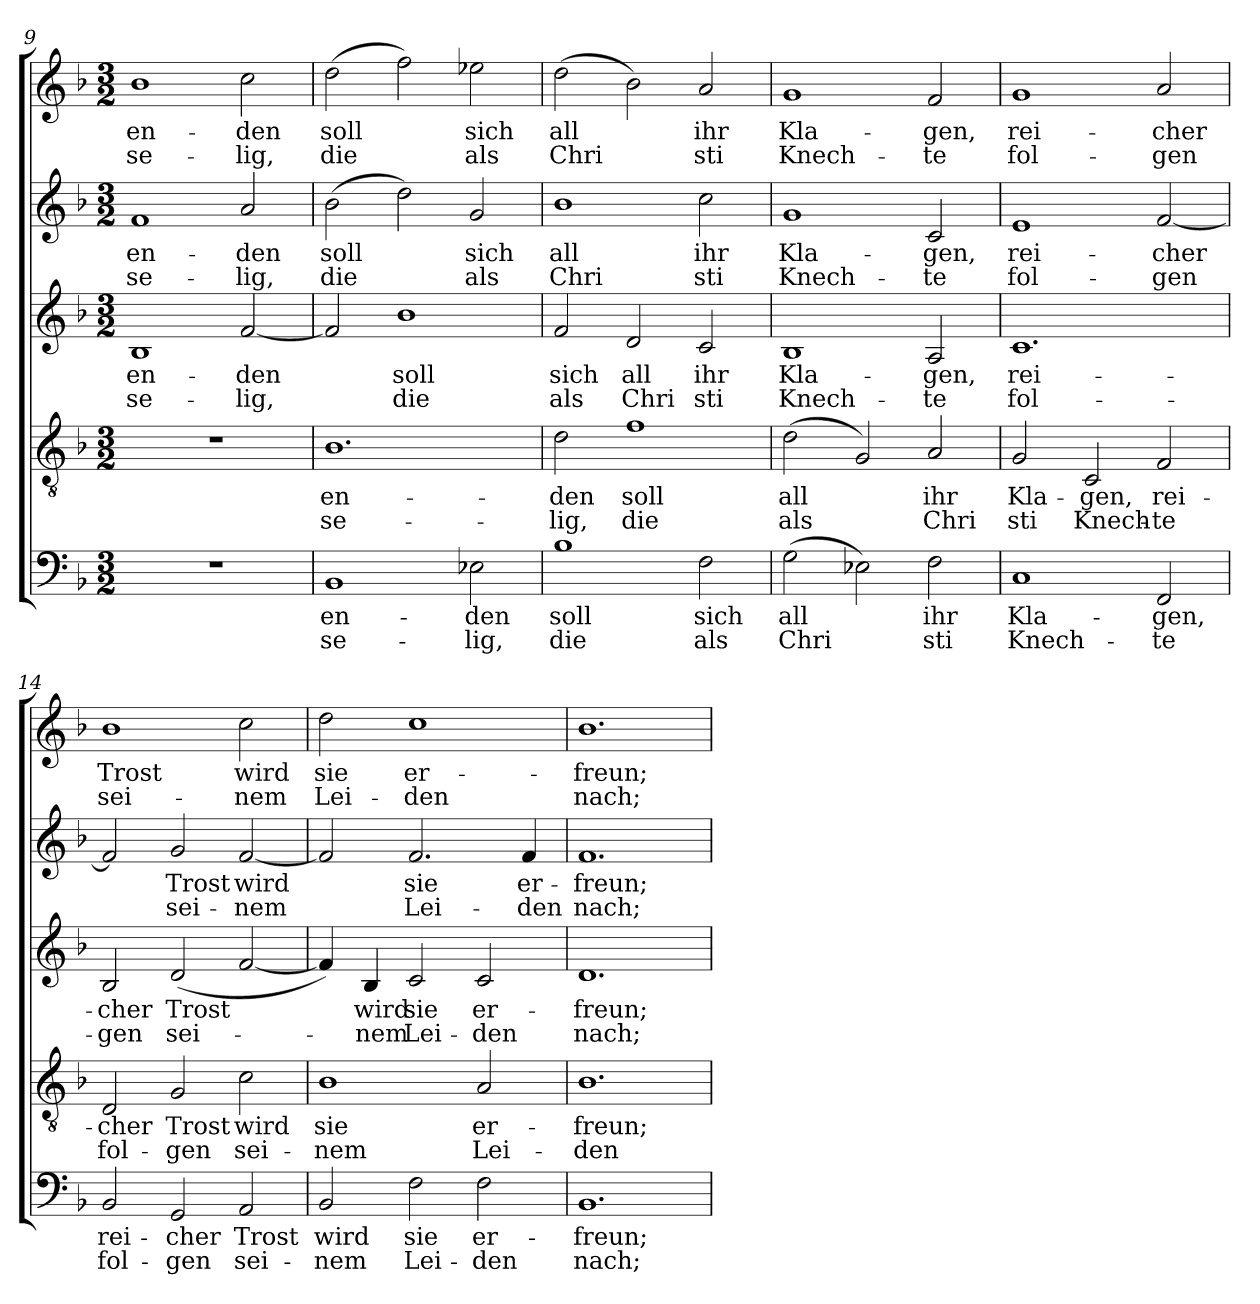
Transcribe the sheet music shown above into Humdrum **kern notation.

**kern	**text	**text	**kern	**text	**text	**kern	**text	**text	**kern	**text	**text	**kern	**text	**text
*part5	*part5	*part5	*part4	*part4	*part4	*part3	*part3	*part3	*part2	*part2	*part2	*part1	*part1	*part1
*staff5	*staff5	*staff5	*staff4	*staff4	*staff4	*staff3	*staff3	*staff3	*staff2	*staff2	*staff2	*staff1	*staff1	*staff1
*clefF4	*	*	*clefGv2	*	*	*clefG2	*	*	*clefG2	*	*	*clefG2	*	*
*k[b-]	*	*	*k[b-]	*	*	*k[b-]	*	*	*k[b-]	*	*	*k[b-]	*	*
*F:	*	*	*F:	*	*	*F:	*	*	*F:	*	*	*F:	*	*
*M3/2	*	*	*M3/2	*	*	*M3/2	*	*	*M3/2	*	*	*M3/2	*	*
=9	=9	=9	=9	=9	=9	=9	=9	=9	=9	=9	=9	=9	=9	=9
!	!	!	!	!	!	!	!LO:LY:b	!LO:LY:b	!	!LO:LY:b	!LO:LY:b	!	!LO:LY:b	!LO:LY:b
1.r	.	.	1.r	.	.	1B-	en-	se-	1f	en-	se-	1b-	en-	se-
!	!	!	!	!	!	!	!LO:LY:b	!LO:LY:b	!	!LO:LY:b	!LO:LY:b	!	!LO:LY:b	!LO:LY:b
.	.	.	.	.	.	[2f/	-den	-lig,	2a/	-den	-lig,	2cc\	-den	-lig,
=10	=10	=10	=10	=10	=10	=10	=10	=10	=10	=10	=10	=10	=10	=10
!	!LO:LY:b	!LO:LY:b	!	!LO:LY:b	!LO:LY:b	!	!	!	!	!LO:LY:b	!LO:LY:b	!	!LO:LY:b	!LO:LY:b
1BB-	en-	se-	1.B-	en-	se-	2f/]	.	.	(>2b-\	soll	die	(>2dd\	soll	die
!	!	!	!	!	!	!	!LO:LY:b	!LO:LY:b	!	!	!	!	!	!
.	.	.	.	.	.	1b-	soll	die	2dd\)	.	.	2ff\)	.	.
!	!LO:LY:b	!LO:LY:b	!	!	!	!	!	!	!	!LO:LY:b	!LO:LY:b	!	!LO:LY:b	!LO:LY:b
2E-X\	-den	-lig,	.	.	.	.	.	.	2g/	sich	als	2ee-X\	sich	als
=11	=11	=11	=11	=11	=11	=11	=11	=11	=11	=11	=11	=11	=11	=11
!	!LO:LY:b	!LO:LY:b	!	!LO:LY:b	!LO:LY:b	!	!LO:LY:b	!LO:LY:b	!	!LO:LY:b	!LO:LY:b	!	!LO:LY:b	!LO:LY:b
1B-	soll	die	2d\	-den	-lig,	2f/	sich	als	1b-	all	Chri	(>2dd\	all	Chri
!	!	!	!	!LO:LY:b	!LO:LY:b	!	!LO:LY:b	!LO:LY:b	!	!	!	!	!	!
.	.	.	1f	soll	die	2d/	all	Chri	.	.	.	2b-\)	.	.
!	!LO:LY:b	!LO:LY:b	!	!	!	!	!LO:LY:b	!LO:LY:b	!	!LO:LY:b	!LO:LY:b	!	!LO:LY:b	!LO:LY:b
2F\	sich	als	.	.	.	2c/	ihr	sti	2cc\	ihr	sti	2a/	ihr	sti
=12	=12	=12	=12	=12	=12	=12	=12	=12	=12	=12	=12	=12	=12	=12
!	!LO:LY:b	!LO:LY:b	!	!LO:LY:b	!LO:LY:b	!	!LO:LY:b	!LO:LY:b	!	!LO:LY:b	!LO:LY:b	!	!LO:LY:b	!LO:LY:b
(>2G\	all	Chri	(<2d\	all	als	1B-	Kla-	Knech-	1g	Kla-	Knech-	1g	Kla-	Knech-
2E-X\)	.	.	2G/)	.	.	.	.	.	.	.	.	.	.	.
!	!LO:LY:b	!LO:LY:b	!	!LO:LY:b	!LO:LY:b	!	!LO:LY:b	!LO:LY:b	!	!LO:LY:b	!LO:LY:b	!	!LO:LY:b	!LO:LY:b
2F\	ihr	sti	2A/	ihr	Chri	2A/	-gen,	-te	2c/	-gen,	-te	2f/	-gen,	-te
!!LO:PB:g=z
=13	=13	=13	=13	=13	=13	=13	=13	=13	=13	=13	=13	=13	=13	=13
!	!LO:LY:b	!LO:LY:b	!	!LO:LY:b	!LO:LY:b	!	!LO:LY:b	!LO:LY:b	!	!LO:LY:b	!LO:LY:b	!	!LO:LY:b	!LO:LY:b
1C	Kla-	Knech-	2G/	Kla-	sti	1.c	rei-	fol-	1e	rei-	fol-	1g	rei-	fol-
!	!	!	!	!LO:LY:b	!LO:LY:b	!	!	!	!	!	!	!	!	!
.	.	.	2C/	-gen,	Knech-	.	.	.	.	.	.	.	.	.
!	!LO:LY:b	!LO:LY:b	!	!LO:LY:b	!LO:LY:b	!	!	!	!	!LO:LY:b	!LO:LY:b	!	!LO:LY:b	!LO:LY:b
2FF/	-gen,	-te	2F/	rei-	-te	.	.	.	[2f/	-cher	-gen	2a/	-cher	-gen
=14	=14	=14	=14	=14	=14	=14	=14	=14	=14	=14	=14	=14	=14	=14
!	!LO:LY:b	!LO:LY:b	!	!LO:LY:b	!LO:LY:b	!	!LO:LY:b	!LO:LY:b	!	!	!	!	!LO:LY:b	!LO:LY:b
2BB-/	rei-	fol-	2D/	-cher	fol-	2B-/	-cher	-gen	2f/]	.	.	1b-	Trost	sei-
!	!LO:LY:b	!LO:LY:b	!	!LO:LY:b	!LO:LY:b	!	!LO:LY:b	!LO:LY:b	!	!LO:LY:b	!LO:LY:b	!	!	!
2GG/	-cher	-gen	2G/	Trost	-gen	(<2d/	Trost	sei-	2g/	Trost	sei-	.	.	.
!	!LO:LY:b	!LO:LY:b	!	!LO:LY:b	!LO:LY:b	!	!	!	!	!LO:LY:b	!LO:LY:b	!	!LO:LY:b	!LO:LY:b
2AA/	Trost	sei-	2c\	wird	sei-	[2f/	.	.	[2f/	wird	-nem	2cc\	wird	-nem
=15	=15	=15	=15	=15	=15	=15	=15	=15	=15	=15	=15	=15	=15	=15
!	!LO:LY:b	!LO:LY:b	!	!LO:LY:b	!LO:LY:b	!	!	!	!	!	!	!	!LO:LY:b	!LO:LY:b
2BB-/	wird	-nem	1B-	sie	-nem	4f/])	.	.	2f/]	.	.	2dd\	sie	Lei-
!	!	!	!	!	!	!	!LO:LY:b	!LO:LY:b	!	!	!	!	!	!
.	.	.	.	.	.	4B-/	wird	-nem	.	.	.	.	.	.
!	!LO:LY:b	!LO:LY:b	!	!	!	!	!LO:LY:b	!LO:LY:b	!	!LO:LY:b	!LO:LY:b	!	!LO:LY:b	!LO:LY:b
2F\	sie	Lei-	.	.	.	2c/	sie	Lei-	2.f/	sie	Lei-	1cc	er-	-den
!	!LO:LY:b	!LO:LY:b	!	!LO:LY:b	!LO:LY:b	!	!LO:LY:b	!LO:LY:b	!	!	!	!	!	!
2F\	er-	-den	2A/	er-	Lei-	2c/	er-	-den	.	.	.	.	.	.
!	!	!	!	!	!	!	!	!	!	!LO:LY:b	!LO:LY:b	!	!	!
.	.	.	.	.	.	.	.	.	4f/	er-	-den	.	.	.
=16	=16	=16	=16	=16	=16	=16	=16	=16	=16	=16	=16	=16	=16	=16
!	!LO:LY:b	!LO:LY:b	!	!LO:LY:b	!LO:LY:b	!	!LO:LY:b	!LO:LY:b	!	!LO:LY:b	!LO:LY:b	!	!LO:LY:b	!LO:LY:b
1.BB-	-freun;	nach;	1.B-	-freun;	-den	1.d	-freun;	nach;	1.f	-freun;	nach;	1.b-	-freun;	nach;
=	=	=	=	=	=	=	=	=	=	=	=	=	=	=
*-	*-	*-	*-	*-	*-	*-	*-	*-	*-	*-	*-	*-	*-	*-
